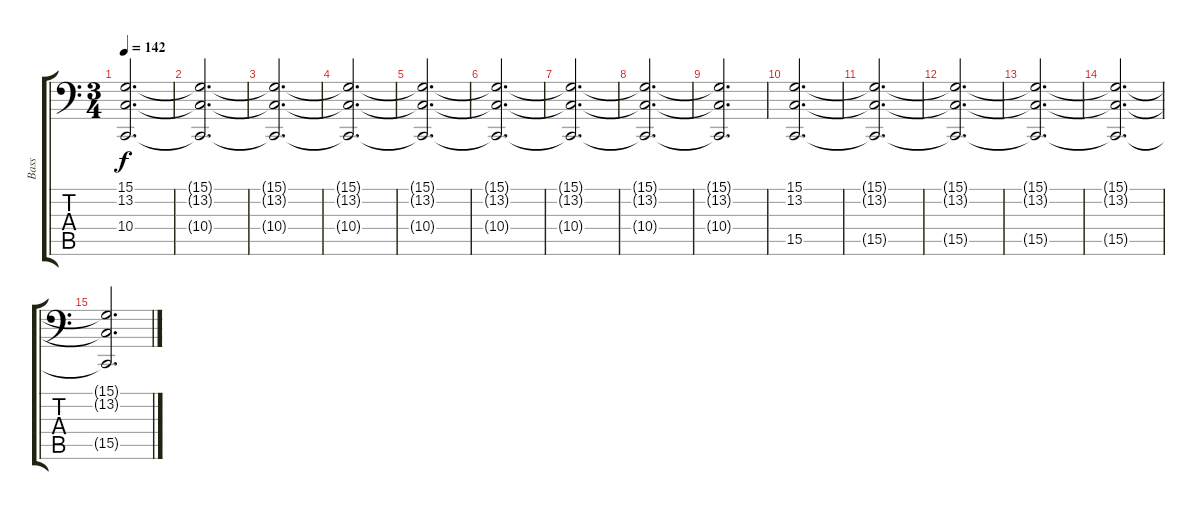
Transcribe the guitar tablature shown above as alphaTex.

\track ("Bass" "Bass") {instrument stringensemble1}
\staff {score tabs}
\tuning (E2 B1 G1 D1 A0 E0) {hide}
\ts (3 4)
\tempo 142
\clef f4
\ks c
(15.1{t} 13.2{t} 10.4{t}).2{d dy f} |
(15.1{t} 13.2{t} 10.4{t}).2{d} |
(15.1{t} 13.2{t} 10.4{t}).2{d} |
(15.1{t} 13.2{t} 10.4{t}).2{d} |
(15.1{t} 13.2{t} 10.4{t}).2{d} |
(15.1{t} 13.2{t} 10.4{t}).2{d} |
(15.1{t} 13.2{t} 10.4{t}).2{d} |
(15.1{t} 13.2{t} 10.4{t}).2{d} |
(15.1{t} 13.2{t} 10.4{t}).2{d} |
(15.1 13.2 15.5).2{d} |
(15.1{t} 13.2{t} 15.5{t}).2{d} |
(15.1{t} 13.2{t} 15.5{t}).2{d} |
(15.1{t} 13.2{t} 15.5{t}).2{d} |
(15.1{t} 13.2{t} 15.5{t}).2{d} |
(15.1{t} 13.2{t} 15.5{t}).2{d}
